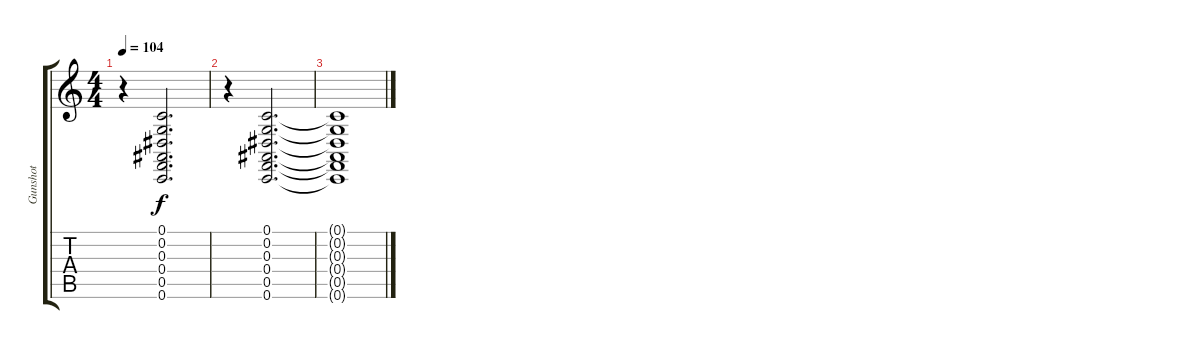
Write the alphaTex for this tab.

\track ("Gunshot" "Gunshot") {instrument gunshot}
\staff {score tabs}
\tuning (C4 G3 Eb3 Bb2 F2 C2) {hide}
\ts (4 4)
\tempo 104
\clef g2
\ks c
r.4{dy f} (0.1 0.2 0.3 0.4 0.5 0.6).2{d} |
r.4 (0.1 0.2 0.3 0.4 0.5 0.6).2{d} |
(0.1{t} 0.2{t} 0.3{t} 0.4{t} 0.5{t} 0.6{t}).1
